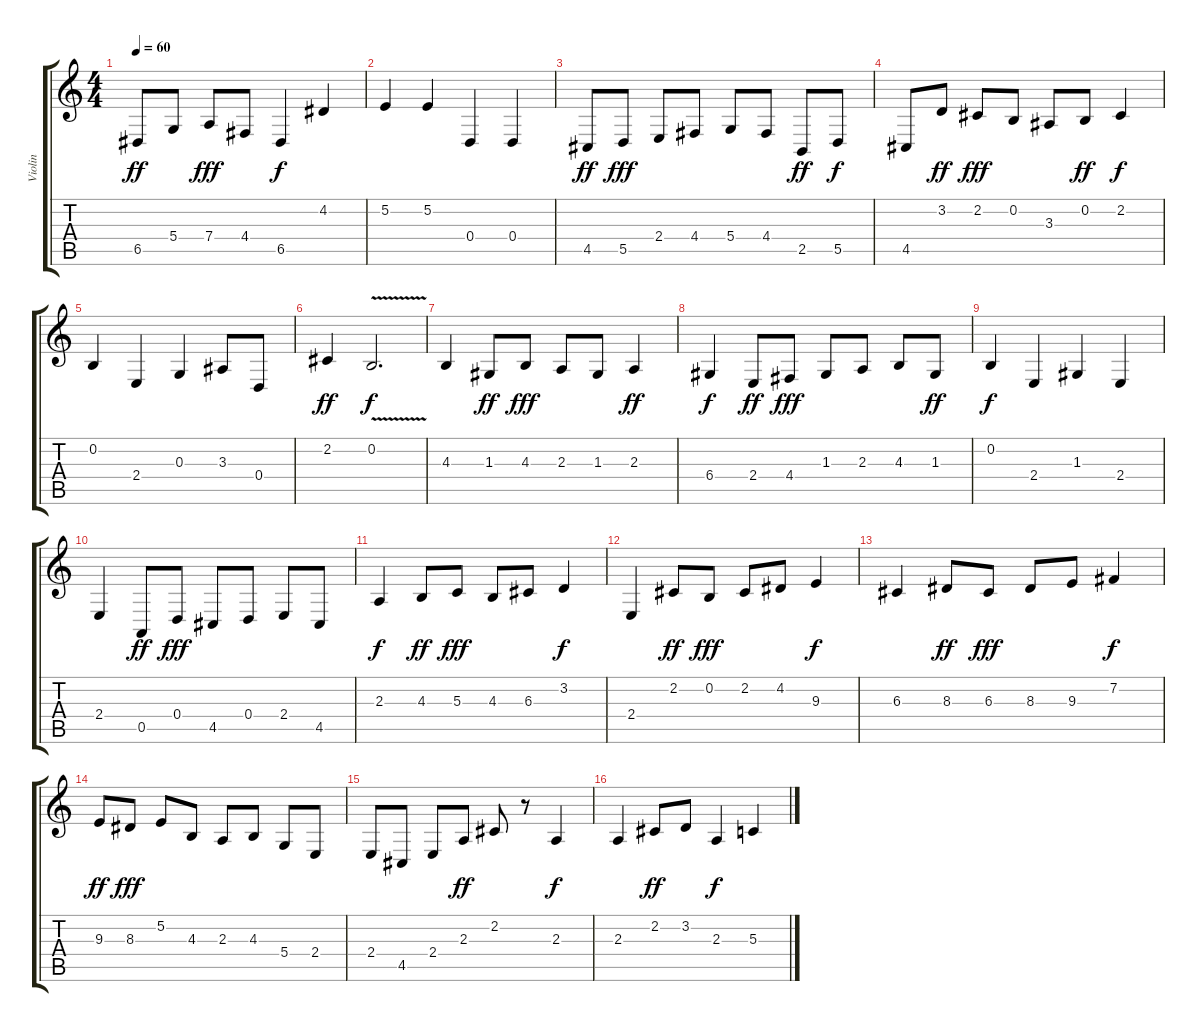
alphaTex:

\track ("Violin" "Violin") {instrument violin}
\staff {score tabs}
\tuning (E4 B3 G3 D3 A2 E2) {hide}
\ts (4 4)
\tempo 60
\clef g2
\ks c
6.5.8{dy ff} 5.4.8 7.4.8{dy fff} 4.4.8 6.5.4{dy f} 4.2.4 |
5.2.4 5.2.4 0.4.4 0.4.4 |
4.5.8{dy ff} 5.5.8{dy fff} 2.4.8 4.4.8 5.4.8 4.4.8 2.5.8{dy ff} 5.5.8{dy f} |
4.5.8 3.2.8{dy ff} 2.2.8{dy fff} 0.2.8 3.3.8 0.2.8{dy ff} 2.2.4{dy f} |
0.2.4 2.4.4 0.3.4 3.3.8 0.4.8 |
2.2.4{dy ff} 0.2{v}.2{d dy f} |
4.3.4 1.3.8{dy ff} 4.3.8{dy fff} 2.3.8 1.3.8 2.3.4{dy ff} |
6.4.4{dy f} 2.4.8{dy ff} 4.4.8{dy fff} 1.3.8 2.3.8 4.3.8 1.3.8{dy ff} |
0.2.4{dy f} 2.4.4 1.3.4 2.4.4 |
2.4.4 0.5.8{dy ff} 0.4.8{dy fff} 4.5.8 0.4.8 2.4.8 4.5.8 |
2.3.4{dy f} 4.3.8{dy ff} 5.3.8{dy fff} 4.3.8 6.3.8 3.2.4{dy f} |
2.4.4 2.2.8{dy ff} 0.2.8{dy fff} 2.2.8 4.2.8 9.3.4{dy f} |
6.3.4 8.3.8{dy ff} 6.3.8{dy fff} 8.3.8 9.3.8 7.2.4{dy f} |
9.3.8{dy ff} 8.3.8{dy fff} 5.2.8 4.3.8 2.3.8 4.3.8 5.4.8 2.4.8 |
2.4.8 4.5.8 2.4.8 2.3.8{dy ff} 2.2.8 r.8 2.3.4{dy f} |
2.3.4 2.2.8{dy ff} 3.2.8 2.3.4{dy f} 5.3.4
